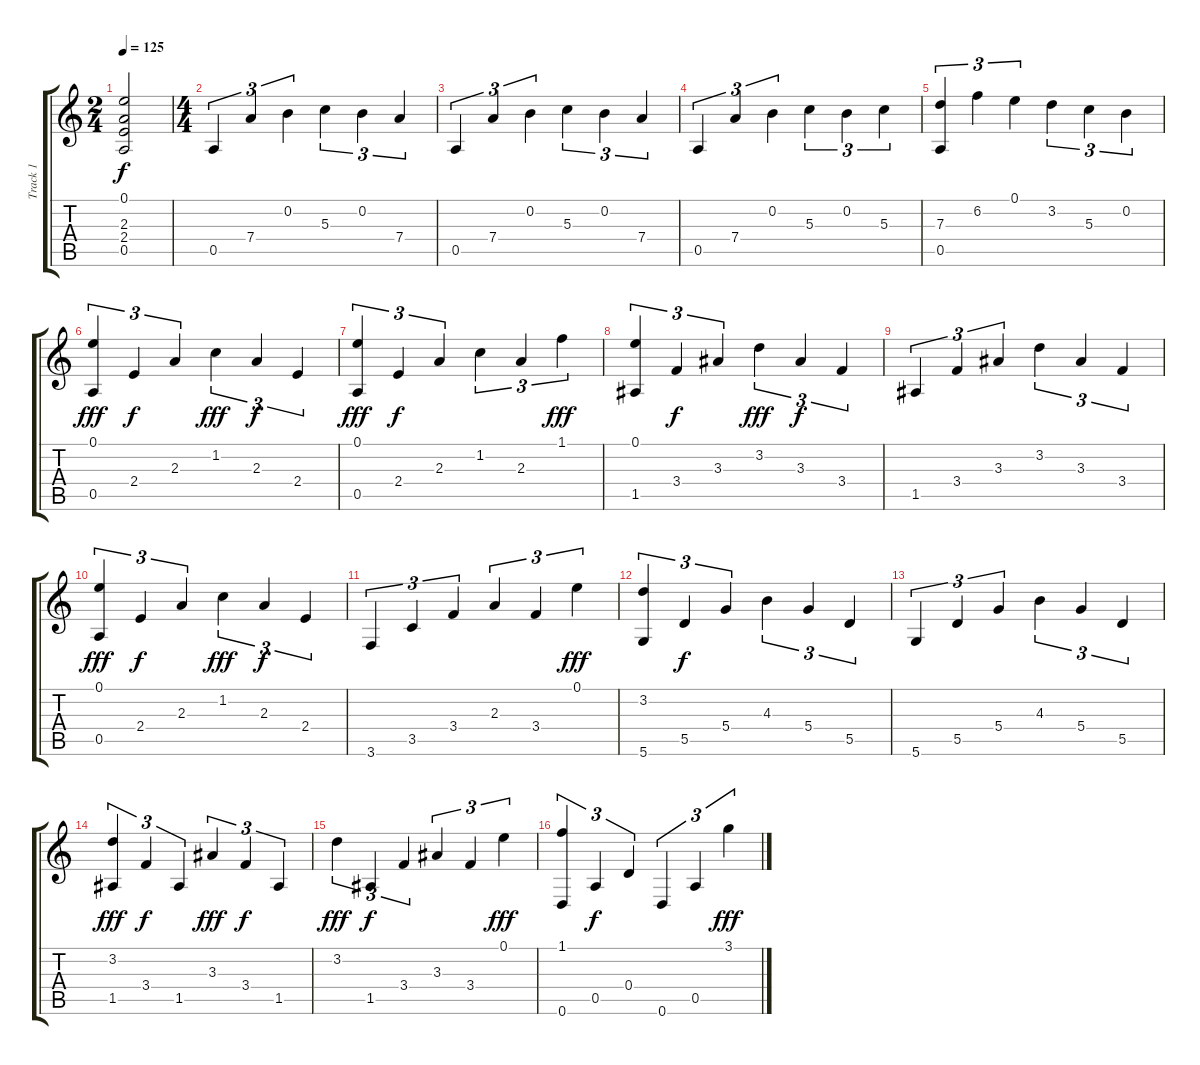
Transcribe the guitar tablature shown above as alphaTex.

\track ("Track 1" "Track 1") {instrument acousticguitarnylon}
\staff {score tabs}
\tuning (E4 B3 G3 D3 A2 D2) {hide}
\ts (2 4)
\tempo 125
\clef g2
\ks c
(0.1{t} 2.3{t} 2.4{t} 0.5{t}).2{dy f} |
\ts (4 4)
0.5.4{tu (3 2)} 7.4.4{tu (3 2)} 0.2.4{tu (3 2)} 5.3.4{tu (3 2)} 0.2.4{tu (3 2)} 7.4.4{tu (3 2)} |
0.5.4{tu (3 2)} 7.4.4{tu (3 2)} 0.2.4{tu (3 2)} 5.3.4{tu (3 2)} 0.2.4{tu (3 2)} 7.4.4{tu (3 2)} |
0.5.4{tu (3 2)} 7.4.4{tu (3 2)} 0.2.4{tu (3 2)} 5.3.4{tu (3 2)} 0.2.4{tu (3 2)} 5.3.4{tu (3 2)} |
(7.3 0.5).4{tu (3 2)} 6.2.4{tu (3 2)} 0.1.4{tu (3 2)} 3.2.4{tu (3 2)} 5.3.4{tu (3 2)} 0.2.4{tu (3 2)} |
(0.1 0.5).4{tu (3 2) dy fff} 2.4.4{tu (3 2) dy f} 2.3.4{tu (3 2)} 1.2.4{tu (3 2) dy fff} 2.3.4{tu (3 2) dy f} 2.4.4{tu (3 2)} |
(0.1 0.5).4{tu (3 2) dy fff} 2.4.4{tu (3 2) dy f} 2.3.4{tu (3 2)} 1.2.4{tu (3 2)} 2.3.4{tu (3 2)} 1.1.4{tu (3 2) dy fff} |
(0.1 1.5).4{tu (3 2)} 3.4.4{tu (3 2) dy f} 3.3.4{tu (3 2)} 3.2.4{tu (3 2) dy fff} 3.3.4{tu (3 2) dy f} 3.4.4{tu (3 2)} |
1.5.4{tu (3 2)} 3.4.4{tu (3 2)} 3.3.4{tu (3 2)} 3.2.4{tu (3 2)} 3.3.4{tu (3 2)} 3.4.4{tu (3 2)} |
(0.1 0.5).4{tu (3 2) dy fff} 2.4.4{tu (3 2) dy f} 2.3.4{tu (3 2)} 1.2.4{tu (3 2) dy fff} 2.3.4{tu (3 2) dy f} 2.4.4{tu (3 2)} |
3.6.4{tu (3 2)} 3.5.4{tu (3 2)} 3.4.4{tu (3 2)} 2.3.4{tu (3 2)} 3.4.4{tu (3 2)} 0.1.4{tu (3 2) dy fff} |
(3.2 5.6).4{tu (3 2)} 5.5.4{tu (3 2) dy f} 5.4.4{tu (3 2)} 4.3.4{tu (3 2)} 5.4.4{tu (3 2)} 5.5.4{tu (3 2)} |
5.6.4{tu (3 2)} 5.5.4{tu (3 2)} 5.4.4{tu (3 2)} 4.3.4{tu (3 2)} 5.4.4{tu (3 2)} 5.5.4{tu (3 2)} |
(3.2 1.5).4{tu (3 2) dy fff} 3.4.4{tu (3 2) dy f} 1.5.4{tu (3 2)} 3.3.4{tu (3 2) dy fff} 3.4.4{tu (3 2) dy f} 1.5.4{tu (3 2)} |
3.2.4{tu (3 2) dy fff} 1.5.4{tu (3 2) dy f} 3.4.4{tu (3 2)} 3.3.4{tu (3 2)} 3.4.4{tu (3 2)} 0.1.4{tu (3 2) dy fff} |
(1.1 0.6).4{tu (3 2)} 0.5.4{tu (3 2) dy f} 0.4.4{tu (3 2)} 0.6.4{tu (3 2)} 0.5.4{tu (3 2)} 3.1.4{tu (3 2) dy fff}
